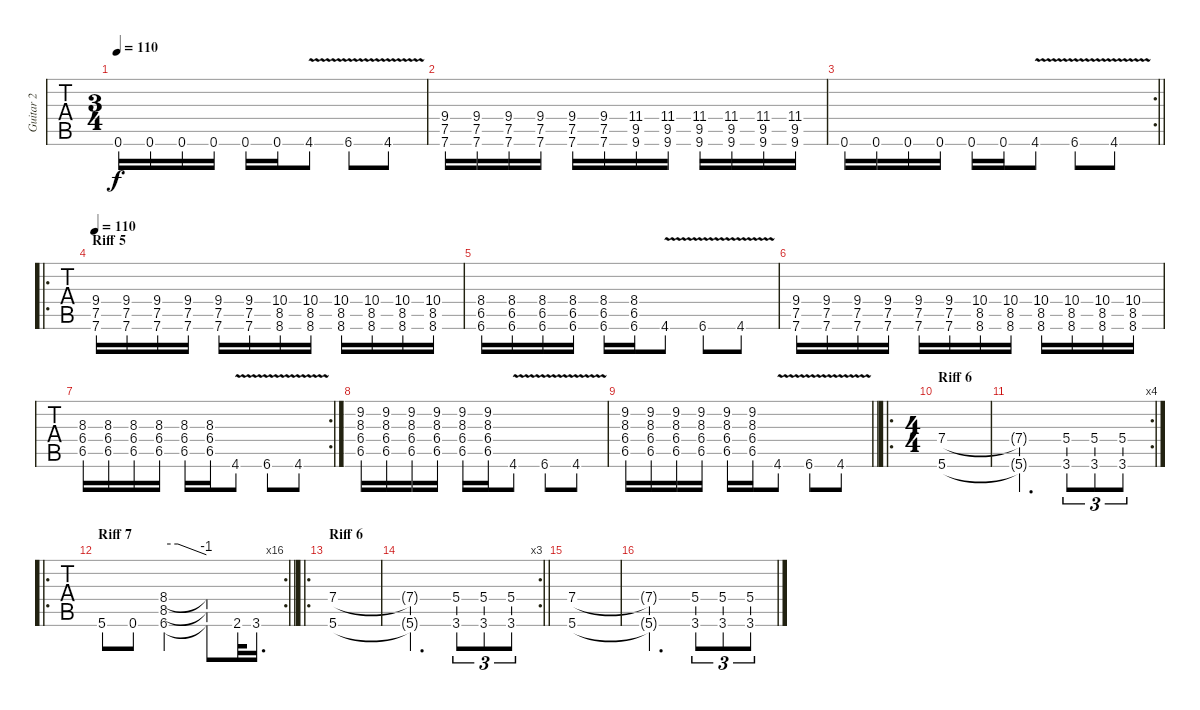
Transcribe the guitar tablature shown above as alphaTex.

\track ("Guitar 2" "Guitar 2") {instrument distortionguitar}
\staff {tabs}
\tuning (C4 G3 Eb3 Bb2 F2 C2) {hide}
\ts (3 4)
\tempo 110
\clef g2
\ks c
0.6.16{dy f} 0.6.16 0.6.16 0.6.16 0.6.16 0.6.16 4.6{v}.8 6.6{v}.8 4.6{v}.8 |
(9.4 7.5 7.6).16 (9.4 7.5 7.6).16 (9.4 7.5 7.6).16 (9.4 7.5 7.6).16 (9.4 7.5 7.6).16 (9.4 7.5 7.6).16 (11.4 9.5 9.6).16 (11.4 9.5 9.6).16 (11.4 9.5 9.6).16 (11.4 9.5 9.6).16 (11.4 9.5 9.6).16 (11.4 9.5 9.6).16 |
\rc 2
\barLineRight lightlight
0.6.16 0.6.16 0.6.16 0.6.16 0.6.16 0.6.16 4.6{v}.8 6.6{v}.8 4.6{v}.8 |
\ro
\section ("" "Riff 5")
\tempo 110
(9.4 7.5 7.6).16 (9.4 7.5 7.6).16 (9.4 7.5 7.6).16 (9.4 7.5 7.6).16 (9.4 7.5 7.6).16 (9.4 7.5 7.6).16 (10.4 8.5 8.6).16 (10.4 8.5 8.6).16 (10.4 8.5 8.6).16 (10.4 8.5 8.6).16 (10.4 8.5 8.6).16 (10.4 8.5 8.6).16 |
(8.4 6.5 6.6).16 (8.4 6.5 6.6).16 (8.4 6.5 6.6).16 (8.4 6.5 6.6).16 (8.4 6.5 6.6).16 (8.4 6.5 6.6).16 4.6{v}.8 6.6{v}.8 4.6{v}.8 |
(9.4 7.5 7.6).16 (9.4 7.5 7.6).16 (9.4 7.5 7.6).16 (9.4 7.5 7.6).16 (9.4 7.5 7.6).16 (9.4 7.5 7.6).16 (10.4 8.5 8.6).16 (10.4 8.5 8.6).16 (10.4 8.5 8.6).16 (10.4 8.5 8.6).16 (10.4 8.5 8.6).16 (10.4 8.5 8.6).16 |
\rc 2
(8.3 6.4 6.5).16 (8.3 6.4 6.5).16 (8.3 6.4 6.5).16 (8.3 6.4 6.5).16 (8.3 6.4 6.5).16 (8.3 6.4 6.5).16 4.6{v}.8 6.6{v}.8 4.6{v}.8 |
(9.2 8.3 6.4 6.5).16 (9.2 8.3 6.4 6.5).16 (9.2 8.3 6.4 6.5).16 (9.2 8.3 6.4 6.5).16 (9.2 8.3 6.4 6.5).16 (9.2 8.3 6.4 6.5).16 4.6{v}.8 6.6{v}.8 4.6{v}.8 |
\barLineRight lightlight
(9.2 8.3 6.4 6.5).16 (9.2 8.3 6.4 6.5).16 (9.2 8.3 6.4 6.5).16 (9.2 8.3 6.4 6.5).16 (9.2 8.3 6.4 6.5).16 (9.2 8.3 6.4 6.5).16 4.6{v}.8 6.6{v}.8 4.6{v}.8 |
\ro
\ts (4 4)
\section ("" "Riff 6")
(7.4 5.6).1 |
\rc 4
(7.4{t} 5.6{t}).2{d} (5.4 3.6).8{tu (3 2)} (5.4 3.6).8{tu (3 2)} (5.4 3.6).8{tu (3 2)} |
\ro
\rc 16
\section ("" "Riff 7")
\barLineRight lightlight
5.6.8 0.6.8 (8.4 8.5 6.6).2{tbe (custom default 0 0 20 0 60 -4)} (8.4{t} 8.5{t} 6.6{t}).8 2.6.32 3.6.16{d} |
\ro
\section ("" "Riff 6")
(7.4 5.6).1 |
\rc 3
\barLineRight lightlight
(7.4{t} 5.6{t}).2{d} (5.4 3.6).8{tu (3 2)} (5.4 3.6).8{tu (3 2)} (5.4 3.6).8{tu (3 2)} |
\section ("" "")
(7.4 5.6).1 |
(7.4{t} 5.6{t}).2{d} (5.4 3.6).8{tu (3 2)} (5.4 3.6).8{tu (3 2)} (5.4 3.6).8{tu (3 2)}
